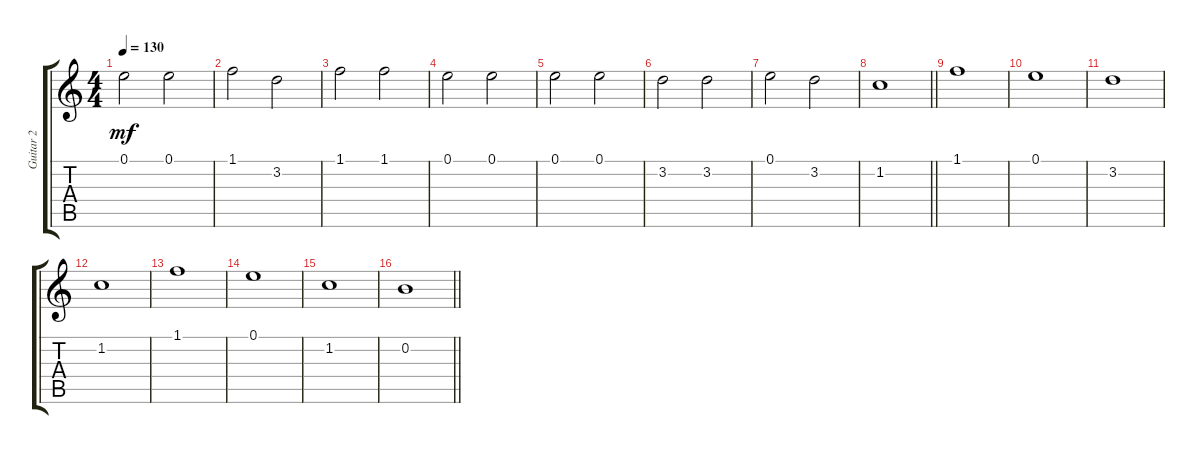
\track ("Guitar 2" "Guitar 2") {instrument acousticguitarnylon}
\staff {score tabs}
\tuning (E4 B3 G3 D3 A2 E2) {hide}
\ts (4 4)
\tempo 130
\clef g2
\ks c
0.1.2{dy mf instrument acousticguitarnylon} 0.1.2 |
1.1.2 3.2.2 |
1.1.2 1.1.2 |
0.1.2 0.1.2 |
0.1.2 0.1.2 |
3.2.2 3.2.2 |
0.1.2 3.2.2 |
\barLineRight lightlight
1.2.1 |
1.1.1 |
0.1.1 |
3.2.1 |
1.2.1 |
1.1.1 |
0.1.1 |
1.2.1 |
\barLineRight lightlight
0.2.1
